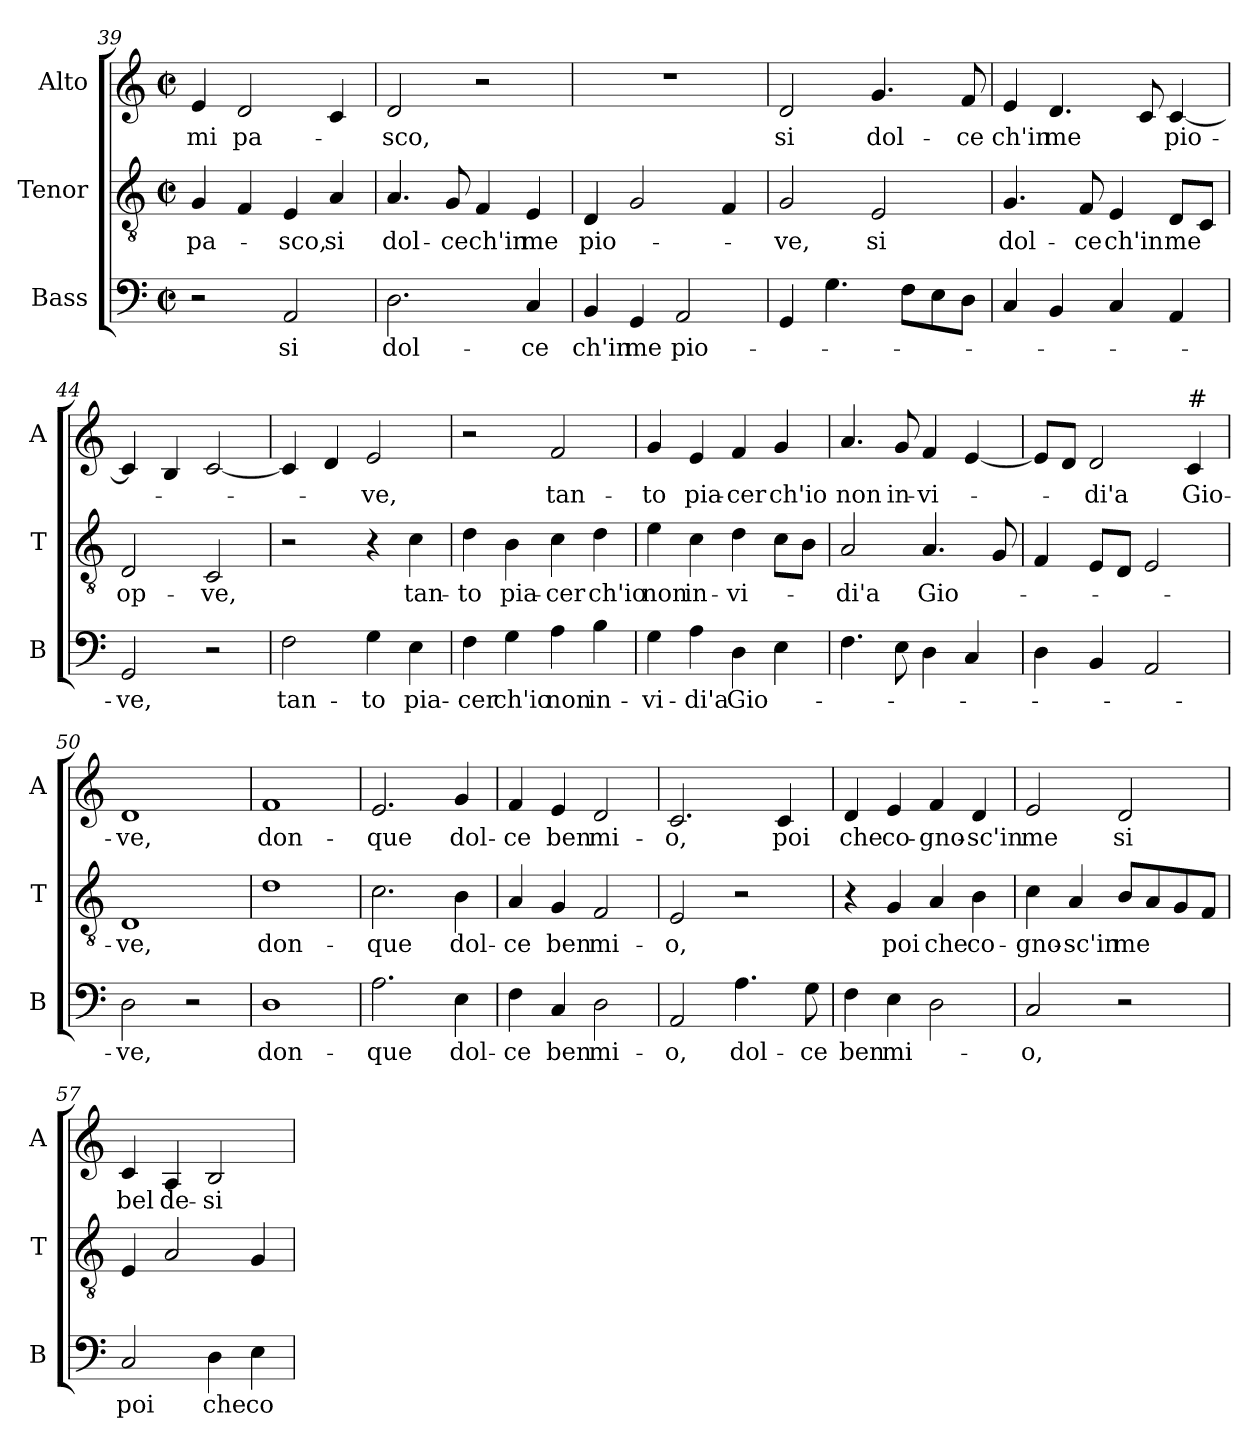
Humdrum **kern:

**kern	**text	**kern	**text	**kern	**text
*part3	*part3	*part2	*part2	*part1	*part1
*staff3	*staff3	*staff2	*staff2	*staff1	*staff1
*I"Bass	*	*I"Tenor	*	*I"Alto	*
*I'B	*	*I'T	*	*I'A	*
!!LO:PB:g=z
*clefF4	*	*clefGv2	*	*clefG2	*
*k[]	*	*k[]	*	*k[]	*
*C:	*	*C:	*	*C:	*
*M2/2	*	*M2/2	*	*M2/2	*
*met(c|)	*	*met(c|)	*	*met(c|)	*
=39	=39	=39	=39	=39	=39
!	!	!	!LO:LY:b	!	!LO:LY:b
2r	.	4G/	pa-	4e/	mi
!	!	!	!	!	!LO:LY:b
.	.	4F/	.	2d/	pa-
!	!LO:LY:b	!	!LO:LY:b	!	!
2AA/	si	4E/	-sco,	.	.
!	!	!	!LO:LY:b	!	!
.	.	4A/	si	4c/	.
=40	=40	=40	=40	=40	=40
!	!LO:LY:b	!	!LO:LY:b	!	!LO:LY:b
2.D\	dol-	4.A/	dol-	2d/	-sco,
!	!	!	!LO:LY:b	!	!
.	.	8G/	-ce	.	.
!	!	!	!LO:LY:b	!	!
.	.	4F/	ch'in	2r	.
!	!LO:LY:b	!	!LO:LY:b	!	!
4C/	-ce	4E/	me	.	.
=41	=41	=41	=41	=41	=41
!	!LO:LY:b	!	!LO:LY:b	!	!
4BB/	ch'in	4D/	pio-	1r	.
!	!LO:LY:b	!	!	!	!
4GG/	me	2G/	.	.	.
!	!LO:LY:b	!	!	!	!
2AA/	pio-	.	.	.	.
.	.	4F/	.	.	.
=42	=42	=42	=42	=42	=42
!	!	!	!LO:LY:b	!	!LO:LY:b
4GG/	.	2G/	-ve,	2d/	si
4.G\	.	.	.	.	.
!	!	!	!LO:LY:b	!	!LO:LY:b
.	.	2E/	si	4.g/	dol-
8F\L	.	.	.	.	.
8E\	.	.	.	.	.
!	!	!	!	!	!LO:LY:b
8D\J	.	.	.	8f/	-ce
=43	=43	=43	=43	=43	=43
!	!	!	!LO:LY:b	!	!LO:LY:b
4C/	.	4.G/	dol-	4e/	ch'in
!	!	!	!	!	!LO:LY:b
4BB/	.	.	.	4.d/	me
!	!	!	!LO:LY:b	!	!
.	.	8F/	-ce	.	.
!	!	!	!LO:LY:b	!	!
4C/	.	4E/	ch'in	.	.
.	.	.	.	8c/	.
!	!	!	!LO:LY:b	!	!LO:LY:b
4AA/	.	8D/L	me	[4c/	pio-
.	.	8C/J	.	.	.
!!LO:LB:g=z
=44	=44	=44	=44	=44	=44
!	!LO:LY:b	!	!LO:LY:b	!	!
2GG/	-ve,	2D/	op-	4c/]	.
.	.	.	.	4B/	.
!	!	!	!LO:LY:b	!	!
2r	.	2C/	-ve,	[2c/	.
=45	=45	=45	=45	=45	=45
!	!LO:LY:b	!	!	!	!
2F\	tan-	2r	.	4c/]	.
.	.	.	.	4d/	.
!	!LO:LY:b	!	!	!	!LO:LY:b
4G\	-to	4r	.	2e/	-ve,
!	!LO:LY:b	!	!LO:LY:b	!	!
4E\	pia-	4c\	tan-	.	.
=46	=46	=46	=46	=46	=46
!	!LO:LY:b	!	!LO:LY:b	!	!
4F\	-cer	4d\	-to	2r	.
!	!LO:LY:b	!	!LO:LY:b	!	!
4G\	ch'io	4B\	pia-	.	.
!	!LO:LY:b	!	!LO:LY:b	!	!LO:LY:b
4A\	non	4c\	-cer	2f/	tan-
!	!LO:LY:b	!	!LO:LY:b	!	!
4B\	in-	4d\	ch'io	.	.
=47	=47	=47	=47	=47	=47
!	!LO:LY:b	!	!LO:LY:b	!	!LO:LY:b
4G\	-vi-	4e\	non	4g/	-to
!	!LO:LY:b	!	!LO:LY:b	!	!LO:LY:b
4A\	-di'a	4c\	in-	4e/	pia-
!	!LO:LY:b	!	!LO:LY:b	!	!LO:LY:b
4D\	Gio-	4d\	-vi-	4f/	-cer
!	!	!	!	!	!LO:LY:b
4E\	.	8c\L	.	4g/	ch'io
.	.	8B\J	.	.	.
=48	=48	=48	=48	=48	=48
!	!	!	!LO:LY:b	!	!LO:LY:b
4.F\	.	2A/	-di'a	4.a/	non
!	!	!	!	!	!LO:LY:b
8E\	.	.	.	8g/	in-
!	!	!	!LO:LY:b	!	!LO:LY:b
4D\	.	4.A/	Gio-	4f/	-vi-
4C/	.	.	.	[4e/	.
.	.	8G/	.	.	.
=49	=49	=49	=49	=49	=49
4D\	.	4F/	.	8e/L]	.
.	.	.	.	8d/J	.
!	!	!	!	!	!LO:LY:b
4BB/	.	8E/L	.	2d/	-di'a
.	.	8D/J	.	.	.
2AA/	.	2E/	.	.	.
!	!	!	!	!LO:TX:a:t=#	!
!	!	!	!	!	!LO:LY:b
.	.	.	.	4c/	Gio-
!!LO:LB:g=z
=50	=50	=50	=50	=50	=50
!	!LO:LY:b	!	!LO:LY:b	!	!LO:LY:b
2D\	-ve,	1D	-ve,	1d	-ve,
2r	.	.	.	.	.
=51	=51	=51	=51	=51	=51
!	!LO:LY:b	!	!LO:LY:b	!	!LO:LY:b
1D	don-	1d	don-	1f	don-
=52	=52	=52	=52	=52	=52
!	!LO:LY:b	!	!LO:LY:b	!	!LO:LY:b
2.A\	-que	2.c\	-que	2.e/	-que
!	!LO:LY:b	!	!LO:LY:b	!	!LO:LY:b
4E\	dol-	4B\	dol-	4g/	dol-
=53	=53	=53	=53	=53	=53
!	!LO:LY:b	!	!LO:LY:b	!	!LO:LY:b
4F\	-ce	4A/	-ce	4f/	-ce
!	!LO:LY:b	!	!LO:LY:b	!	!LO:LY:b
4C/	ben	4G/	ben	4e/	ben
!	!LO:LY:b	!	!LO:LY:b	!	!LO:LY:b
2D\	mi-	2F/	mi-	2d/	mi-
=54	=54	=54	=54	=54	=54
!	!LO:LY:b	!	!LO:LY:b	!	!LO:LY:b
2AA/	-o,	2E/	-o,	2.c/	-o,
!	!LO:LY:b	!	!	!	!
4.A\	dol-	2r	.	.	.
!	!	!	!	!	!LO:LY:b
.	.	.	.	4c/	poi
!	!LO:LY:b	!	!	!	!
8G\	-ce	.	.	.	.
=55	=55	=55	=55	=55	=55
!	!LO:LY:b	!	!	!	!LO:LY:b
4F\	ben	4r	.	4d/	che
!	!LO:LY:b	!	!LO:LY:b	!	!LO:LY:b
4E\	mi-	4G/	poi	4e/	co-
!	!	!	!LO:LY:b	!	!LO:LY:b
2D\	.	4A/	che	4f/	-gno-
!	!	!	!LO:LY:b	!	!LO:LY:b
.	.	4B\	co-	4d/	-sc'in
!!LO:LB:g=z
=56	=56	=56	=56	=56	=56
!	!LO:LY:b	!	!LO:LY:b	!	!LO:LY:b
2C/	-o,	4c\	-gno-	2e/	me
!	!	!	!LO:LY:b	!	!
.	.	4A/	-sc'in	.	.
!	!	!	!LO:LY:b	!	!LO:LY:b
2r	.	8B/L	me	2d/	si
.	.	8A/	.	.	.
.	.	8G/	.	.	.
.	.	8F/J	.	.	.
=57	=57	=57	=57	=57	=57
!	!LO:LY:b	!	!	!	!LO:LY:b
2C/	poi	4E/	.	4c/	bel
!	!	!	!	!	!LO:LY:b
.	.	2A/	.	4A/	de-
!	!LO:LY:b	!	!	!	!LO:LY:b
4D\	che	.	.	2B/	-si-
!	!LO:LY:b	!	!	!	!
4E\	co-	4G/	.	.	.
=	=	=	=	=	=
*-	*-	*-	*-	*-	*-
